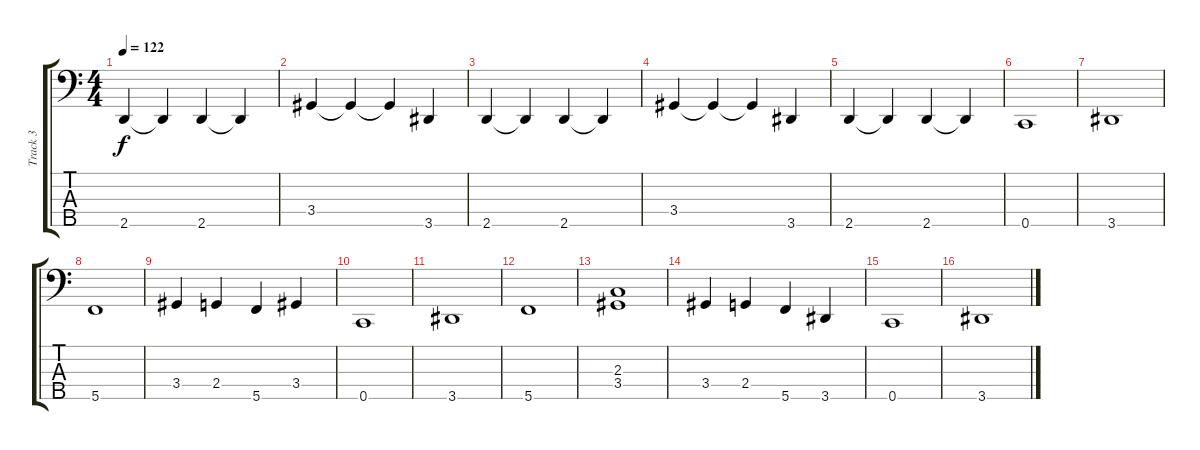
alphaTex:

\track ("Track 3" "Track 3") {instrument electricbasspick}
\staff {score tabs}
\tuning (Ab2 Eb2 Bb1 F1 C1) {hide}
\ts (4 4)
\tempo 122
\clef f4
\ks c
2.5.4{dy f} 2.5{t}.4 2.5.4 2.5{t}.4 |
3.4.4 3.4{t}.4 3.4{t}.4 3.5.4 |
2.5.4 2.5{t}.4 2.5.4 2.5{t}.4 |
3.4.4 3.4{t}.4 3.4{t}.4 3.5.4 |
2.5.4 2.5{t}.4 2.5.4 2.5{t}.4 |
0.5.1 |
3.5.1 |
5.5.1 |
3.4.4 2.4.4 5.5.4 3.4.4 |
0.5.1 |
3.5.1 |
5.5.1 |
(2.3 3.4).1 |
3.4.4 2.4.4 5.5.4 3.5.4 |
0.5.1 |
3.5.1
